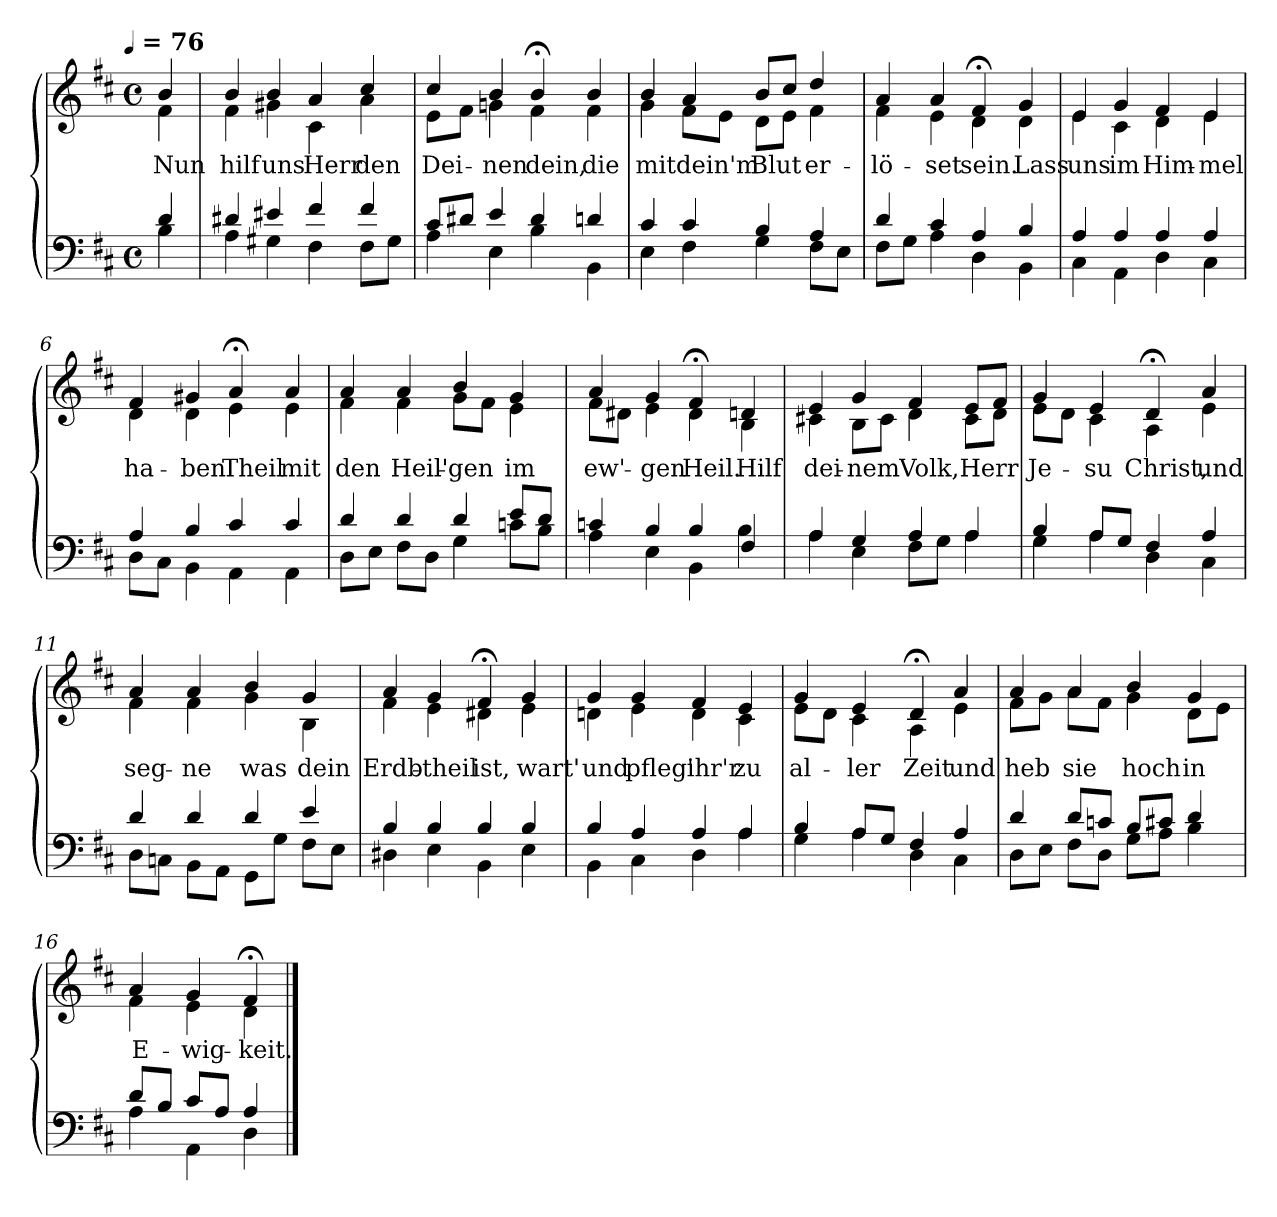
**kern	**kern	**text	**dynam
*part1	*part1	*part1	*part1
*staff2	*staff1	*staff1	*staff1/2
*clefF4	*clefG2	*	*
*k[f#c#]	*k[f#c#]	*	*
!!LO:TX:omd:t=[quarter] = 76
*M4/4	*M4/4	*	*
*met(c)	*met(c)	*	*
*MM76	*MM76	*	*
=	=	=	=
*^	*^	*	*
4d	4B	4b	4f#	Nun	.
=1	=1	=1	=1	=1	=1
4d#X	4A	4b	4f#	hilf	.
4e#X	4G#X	4b	4g#X	uns	.
4f#	4F#	4a	4c#	Herr	.
4f#	8F#L	4cc#	4a	den	.
.	8G#J	.	.	.	.
=2	=2	=2	=2	=2	=2
8c#L	4A	4cc#	8eL	Dei-	.
8d#XJ	.	.	8f#J	.	.
4e	4E	4b	4gn	-nen	.
4d#	4B	4b;<	4f#	dein,	.
4dn	4BB	4b	4f#	die	.
=3	=3	=3	=3	=3	=3
4c#	4E	4b	4g	mit	.
4c#	4F#	4a	8f#L	dein'm	.
.	.	.	8eJ	.	.
4B	4G	8bL	8dL	Blut	.
.	.	8cc#J	8eJ	.	.
4A	8F#L	4dd	4f#	er-	.
.	8EJ	.	.	.	.
=4	=4	=4	=4	=4	=4
*	*	*MM73	*	*	*
4d	8F#L	4a	4f#	-lö-	.
.	8GJ	.	.	.	.
4c#	4A	4a	4e	-set	.
4A	4D	4f#;<	4d	sein.	.
4B	4BB	4g	4d	Lass	♩ = 76
!!LO:LB:g=z	!!
=5	=5	=5	=5	=5	=5
4A	4C#	4e	4e	uns	.
4A	4AA	4g	4c#	im	.
4A	4D	4f#	4d	Him-	.
4A	4C#	4e	4e	-mel	.
=6	=6	=6	=6	=6	=6
4A	8DL	4f#	4d	ha-	.
.	8C#J	.	.	.	.
4B	4BB	4g#X	4d	-ben	.
4c#	4AA	4a;<	4e	Theil	.
4c#	4AA	4a	4e	mit	.
=7	=7	=7	=7	=7	=7
*	*	*MM75	*	*	*
4d	8DL	4a	4f#	den	.
.	8EJ	.	.	.	.
4d	8F#L	4a	4f#	Heil'-	.
.	8DJ	.	.	.	.
4d	4G	4b	8gL	-gen	.
.	.	.	8f#J	.	.
8eL	8cnL	4g	4e	im	.
8dJ	8BJ	.	.	.	.
=8	=8	=8	=8	=8	=8
*	*	*MM74	*	*	*
4cn	4A	4a	8f#L	ew'-	.
.	.	.	8d#XJ	.	.
4B	4E	4g	4e	-gen	.
4B	4BB	4f#;<	4d#	Heil.	.
4F#	4B	4dn	4B	Hilf	♩ = 76
!!LO:LB:g=z	!!
=9	=9	=9	=9	=9	=9
*	*	*MM75	*	*	*
4A	4A	4e	4c#X	dei-	.
4G	4E	4g	8BL	-nem	.
.	.	.	8c#J	.	.
4A	8F#L	4f#	4d	Volk,	.
.	8GJ	.	.	.	.
4A	4A	8eL	8c#L	Herr	.
.	.	8f#J	8dJ	.	.
=10	=10	=10	=10	=10	=10
*	*	*MM73	*	*	*
4B	4G	4g	8eL	Je-	.
.	.	.	8dJ	.	.
8AL	4A	4e	4c#	-su	.
8GJ	.	.	.	.	.
4F#	4D	4d;<	4A	Christ,	.
4A	4C#	4a	4e	und	♩ = 74
=11	=11	=11	=11	=11	=11
4d	8DL	4a	4f#	seg-	.
.	8CnJ	.	.	.	.
4d	8BBL	4a	4f#	-ne	.
.	8AAJ	.	.	.	.
4d	8GGL	4b	4g	was	.
.	8GJ	.	.	.	.
4e	8F#L	4g	4B	dein	.
.	8EJ	.	.	.	.
=12	=12	=12	=12	=12	=12
*	*	*MM72	*	*	*
4B	4D#X	4a	4f#	Erdb-	.
4B	4E	4g	4e	-theil	.
4B	4BB	4f#;<	4d#X	ist,	.
4B	4E	4g	4e	wart'	♩ = 73
!!LO:LB:g=z	!!
=13	=13	=13	=13	=13	=13
4B	4BB	4g	4dn	und	.
4A	4C#	4g	4e	pfleg'	.
4A	4D	4f#	4d	ihr'r	.
4A	4A	4e	4c#	zu	.
=14	=14	=14	=14	=14	=14
*	*	*MM72	*	*	*
4B	4G	4g	8eL	al-	.
.	.	.	8dJ	.	.
8AL	4A	4e	4c#	-ler	.
8GJ	.	.	.	.	.
4F#	4D	4d;<	4A	Zeit	.
4A	4C#	4a	4e	und	♩ = 73
=15	=15	=15	=15	=15	=15
4d	8DL	4a	8f#L	heb	.
.	8EJ	.	8gJ	.	.
8dL	8F#L	4a	8aL	sie	.
8cnJ	8DJ	.	8f#J	.	.
8BL	8GL	4b	4g	hoch	.
8c#XJ	8AJ	.	.	.	.
4d	4B	4g	8dL	in	♩ = 72
.	.	.	8eJ	.	.
=16	=16	=16	=16	=16	=16
*	*	*MM66	*	*	*
8dL	4A	4a	4f#	E-	.
8BJ	.	.	.	.	.
8c#L	4AA	4g	4e	-wig-	♩ = 62
8AJ	.	.	.	.	.
4A	4D	4f#;<	4d	-keit.	.
*v	*v	*	*	*	*
*	*v	*v	*	*
==	==	==	==
*-	*-	*-	*-
